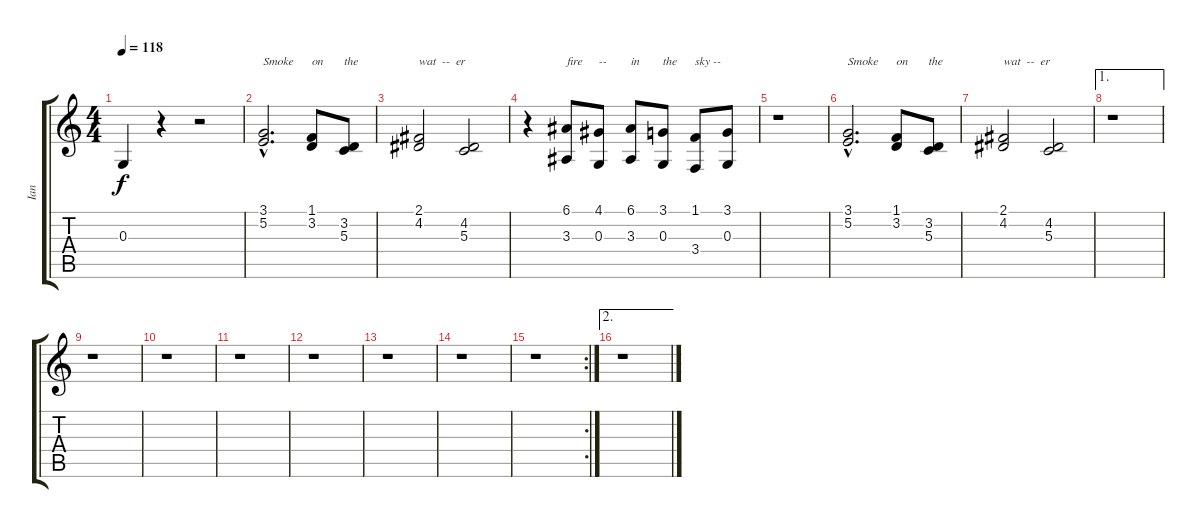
\track ("Ian" "Ian") {instrument lead5charang}
\staff {score tabs}
\tuning (E4 B3 G3 D3 A2 E2) {hide}
\ts (4 4)
\tempo 118
\clef g2
\ks c
0.3{t}.4{dy f} r.4 r.2 |
(3.1{hac} 5.2{hac}).2{d txt "Smoke"} (1.1 3.2).8{txt "on"} (3.2 5.3).8{txt "the"} |
(2.1 4.2).2{txt "wat  --  er"} (4.2 5.3).2 |
r.4 (6.1 3.3).8{txt "fire"} (4.1 0.3).8{txt "--"} (6.1 3.3).8{txt "in"} (3.1 0.3).8{txt "the"} (1.1 3.4).8{txt "sky --"} (3.1 0.3).8 |
r.1 |
(3.1{hac} 5.2{hac}).2{d txt "Smoke"} (1.1 3.2).8{txt "on"} (3.2 5.3).8{txt "the"} |
(2.1 4.2).2{txt "wat  --  er"} (4.2 5.3).2 |
\ae 1
r.1 |
r.1 |
r.1 |
r.1 |
r.1 |
r.1 |
r.1 |
\rc 2
r.1 |
\ae 2
r.1
